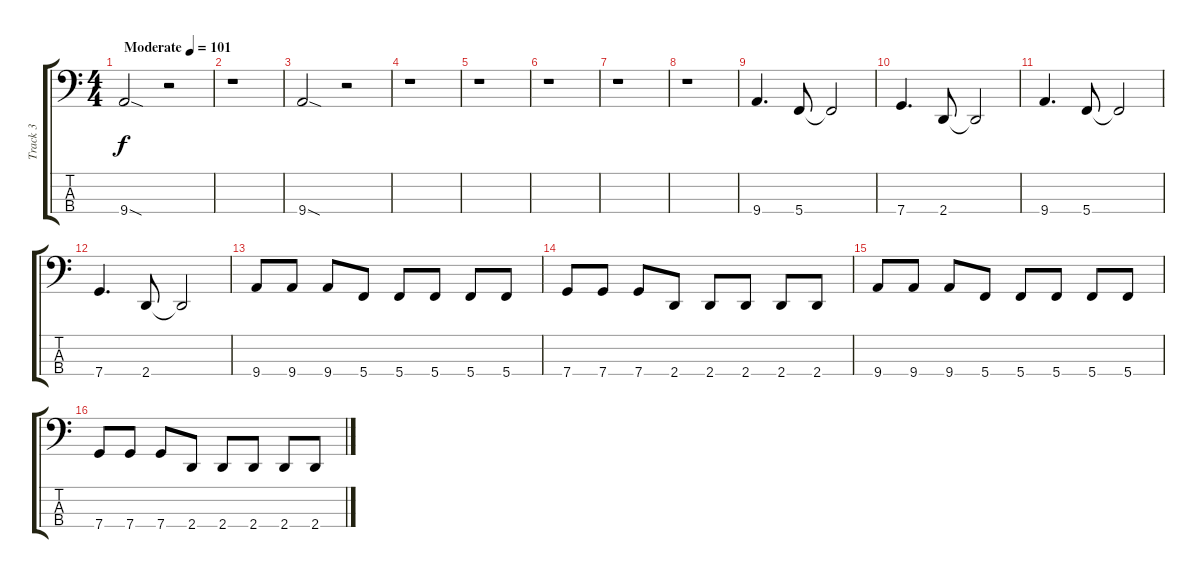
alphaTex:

\track ("Track 3" "Track 3") {instrument electricbassfinger}
\staff {score tabs}
\tuning (F2 C2 G1 C1) {hide}
\ts (4 4)
\tempo (101 "Moderate")
\clef f4
\ks c
9.4{sod}.2{dy f instrument electricbassfinger} r.2 |
r.1 |
9.4{sod}.2 r.2 |
r.1 |
r.1 |
r.1 |
r.1 |
r.1 |
9.4.4{d} 5.4.8 5.4{t}.2 |
7.4.4{d} 2.4.8 2.4{t}.2 |
9.4.4{d} 5.4.8 5.4{t}.2 |
7.4.4{d} 2.4.8 2.4{t}.2 |
9.4.8 9.4.8 9.4.8 5.4.8 5.4.8 5.4.8 5.4.8 5.4.8 |
7.4.8 7.4.8 7.4.8 2.4.8 2.4.8 2.4.8 2.4.8 2.4.8 |
9.4.8 9.4.8 9.4.8 5.4.8 5.4.8 5.4.8 5.4.8 5.4.8 |
7.4.8 7.4.8 7.4.8 2.4.8 2.4.8 2.4.8 2.4.8 2.4.8
